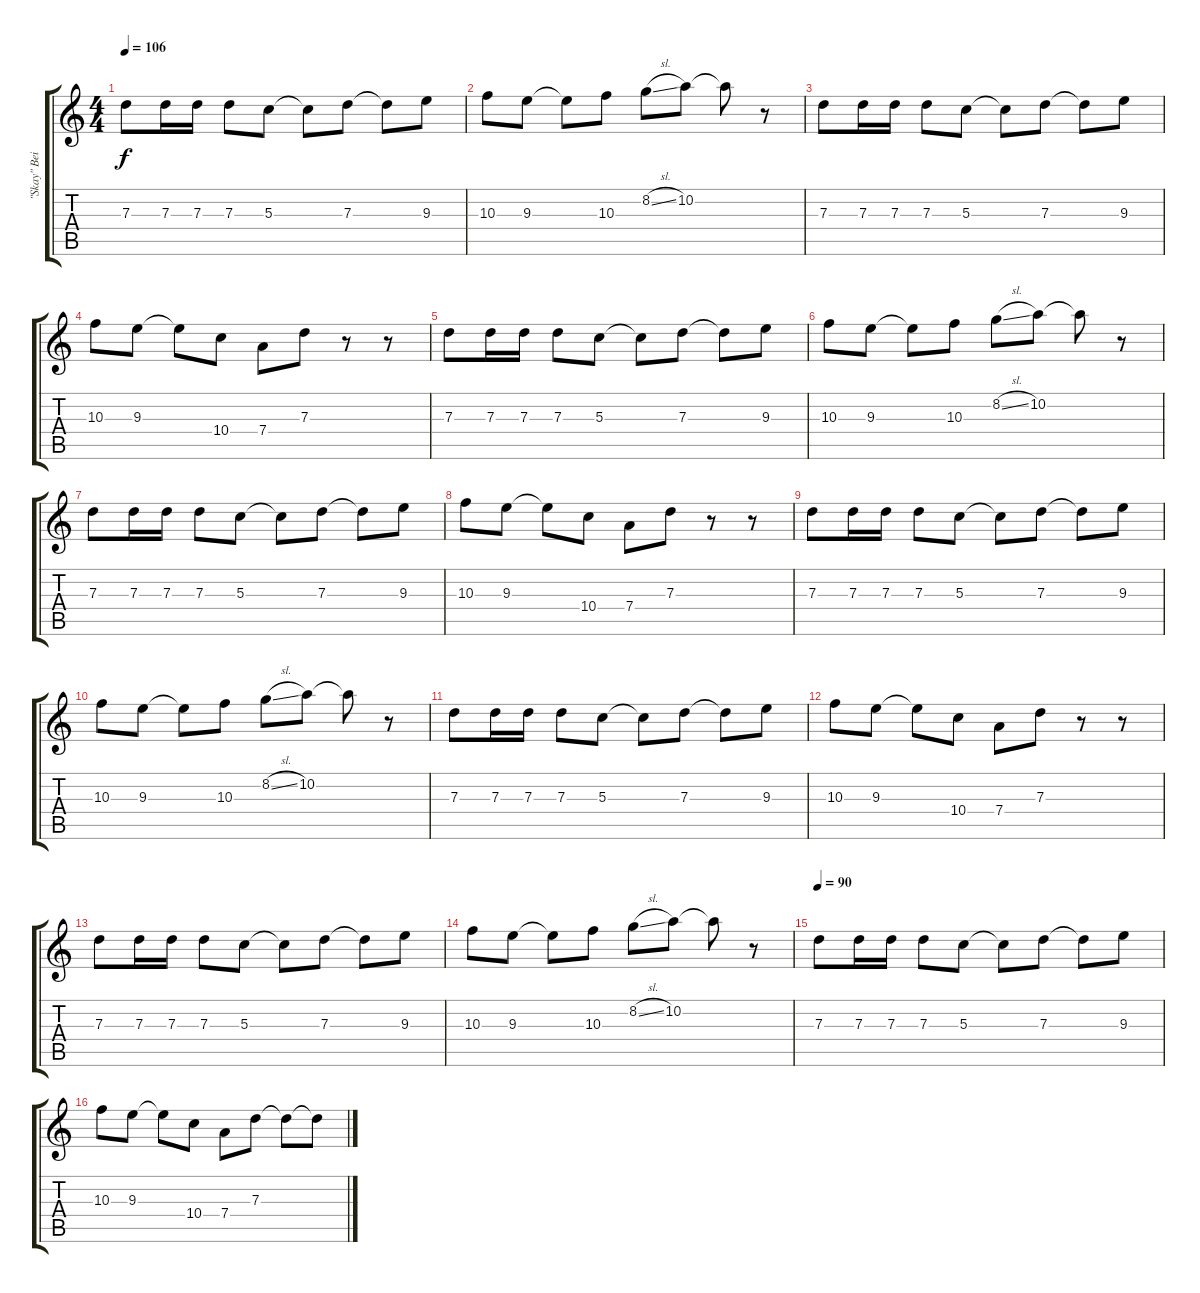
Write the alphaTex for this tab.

\track ("\"Skay\" Beilinson" "\"Skay\" Bei") {instrument electricguitarjazz}
\staff {score tabs}
\tuning (E4 B3 G3 D3 A2 E2) {hide}
\ts (4 4)
\tempo 106
\clef g2
\ks c
7.3.8{dy f} 7.3.16 7.3.16 7.3.8 5.3.8 5.3{t}.8 7.3.8 7.3{t}.8 9.3.8 |
10.3.8 9.3.8 9.3{t}.8 10.3.8 8.2{sl}.8 10.2.8 10.2{t}.8 r.8 |
7.3.8 7.3.16 7.3.16 7.3.8 5.3.8 5.3{t}.8 7.3.8 7.3{t}.8 9.3.8 |
10.3.8 9.3.8 9.3{t}.8 10.4.8 7.4.8 7.3.8 r.8 r.8 |
7.3.8 7.3.16 7.3.16 7.3.8 5.3.8 5.3{t}.8 7.3.8 7.3{t}.8 9.3.8 |
10.3.8 9.3.8 9.3{t}.8 10.3.8 8.2{sl}.8 10.2.8 10.2{t}.8 r.8 |
7.3.8 7.3.16 7.3.16 7.3.8 5.3.8 5.3{t}.8 7.3.8 7.3{t}.8 9.3.8 |
10.3.8 9.3.8 9.3{t}.8 10.4.8 7.4.8 7.3.8 r.8 r.8 |
7.3.8 7.3.16 7.3.16 7.3.8 5.3.8 5.3{t}.8 7.3.8 7.3{t}.8 9.3.8 |
10.3.8 9.3.8 9.3{t}.8 10.3.8 8.2{sl}.8 10.2.8 10.2{t}.8 r.8 |
7.3.8 7.3.16 7.3.16 7.3.8 5.3.8 5.3{t}.8 7.3.8 7.3{t}.8 9.3.8 |
10.3.8 9.3.8 9.3{t}.8 10.4.8 7.4.8 7.3.8 r.8 r.8 |
7.3.8 7.3.16 7.3.16 7.3.8 5.3.8 5.3{t}.8 7.3.8 7.3{t}.8 9.3.8 |
10.3.8 9.3.8 9.3{t}.8 10.3.8 8.2{sl}.8 10.2.8 10.2{t}.8 r.8 |
\tempo 90
7.3.8 7.3.16 7.3.16 7.3.8 5.3.8 5.3{t}.8 7.3.8 7.3{t}.8 9.3.8 |
10.3.8 9.3.8 9.3{t}.8 10.4.8 7.4.8 7.3.8 7.3{t}.8 7.3{t}.8
